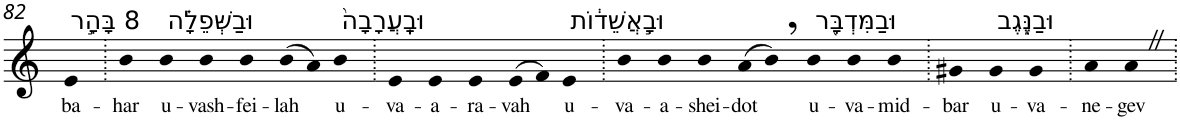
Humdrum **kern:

**kern	**text
*part1	*part1
*staff1	*staff1
*I"Piano	*
*I'Pno	*
!!LO:PB:g=z
*clefG2	*
*k[]	*
=82	=82
!LO:TX:a:t=8 בָּהָ֣ר	!
!	!LO:LY:b
4e	ba-
=83.	=83.
!	!LO:LY:b
4b	-har
!LO:TX:a:t=וּבַשְּׁפֵלָ֗ה	!
!	!LO:LY:b
4b	u-
!	!LO:LY:b
4b	-vash-
!	!LO:LY:b
4b	-fei-
!	!LO:LY:b
(>8b	-lah
8a)	.
!LO:TX:a:t=וּבָֽעֲרָבָה֙	!
!	!LO:LY:b
4b	u-
=84.	=84.
!	!LO:LY:b
4e	-va-
!	!LO:LY:b
4e	-a-
!	!LO:LY:b
4e	-ra-
!	!LO:LY:b
(>8e	-vah
8f)	.
!LO:TX:a:t=וּבָ֣אֲשֵׁד֔וֹת	!
!	!LO:LY:b
4e	u-
=85.	=85.
!	!LO:LY:b
4b	-va-
!	!LO:LY:b
4b	-a-
!	!LO:LY:b
4b	-shei-
!	!LO:LY:b
(>8a	-dot
8b,)	.
!LO:TX:a:t=וּבַמִּדְבָּ֖ר	!
!	!LO:LY:b
4b	u-
!	!LO:LY:b
4b	-va-
!	!LO:LY:b
4b	-mid-
=86.	=86.
!	!LO:LY:b
4g#X	-bar
!LO:TX:a:t=וּבַנֶּ֑גֶב	!
!	!LO:LY:b
4g#	u-
!	!LO:LY:b
4g#	-va-
=87.	=87.
!	!LO:LY:b
4a	-ne-
!	!LO:LY:b
4aZ	-gev
=.	=.
*-	*-
